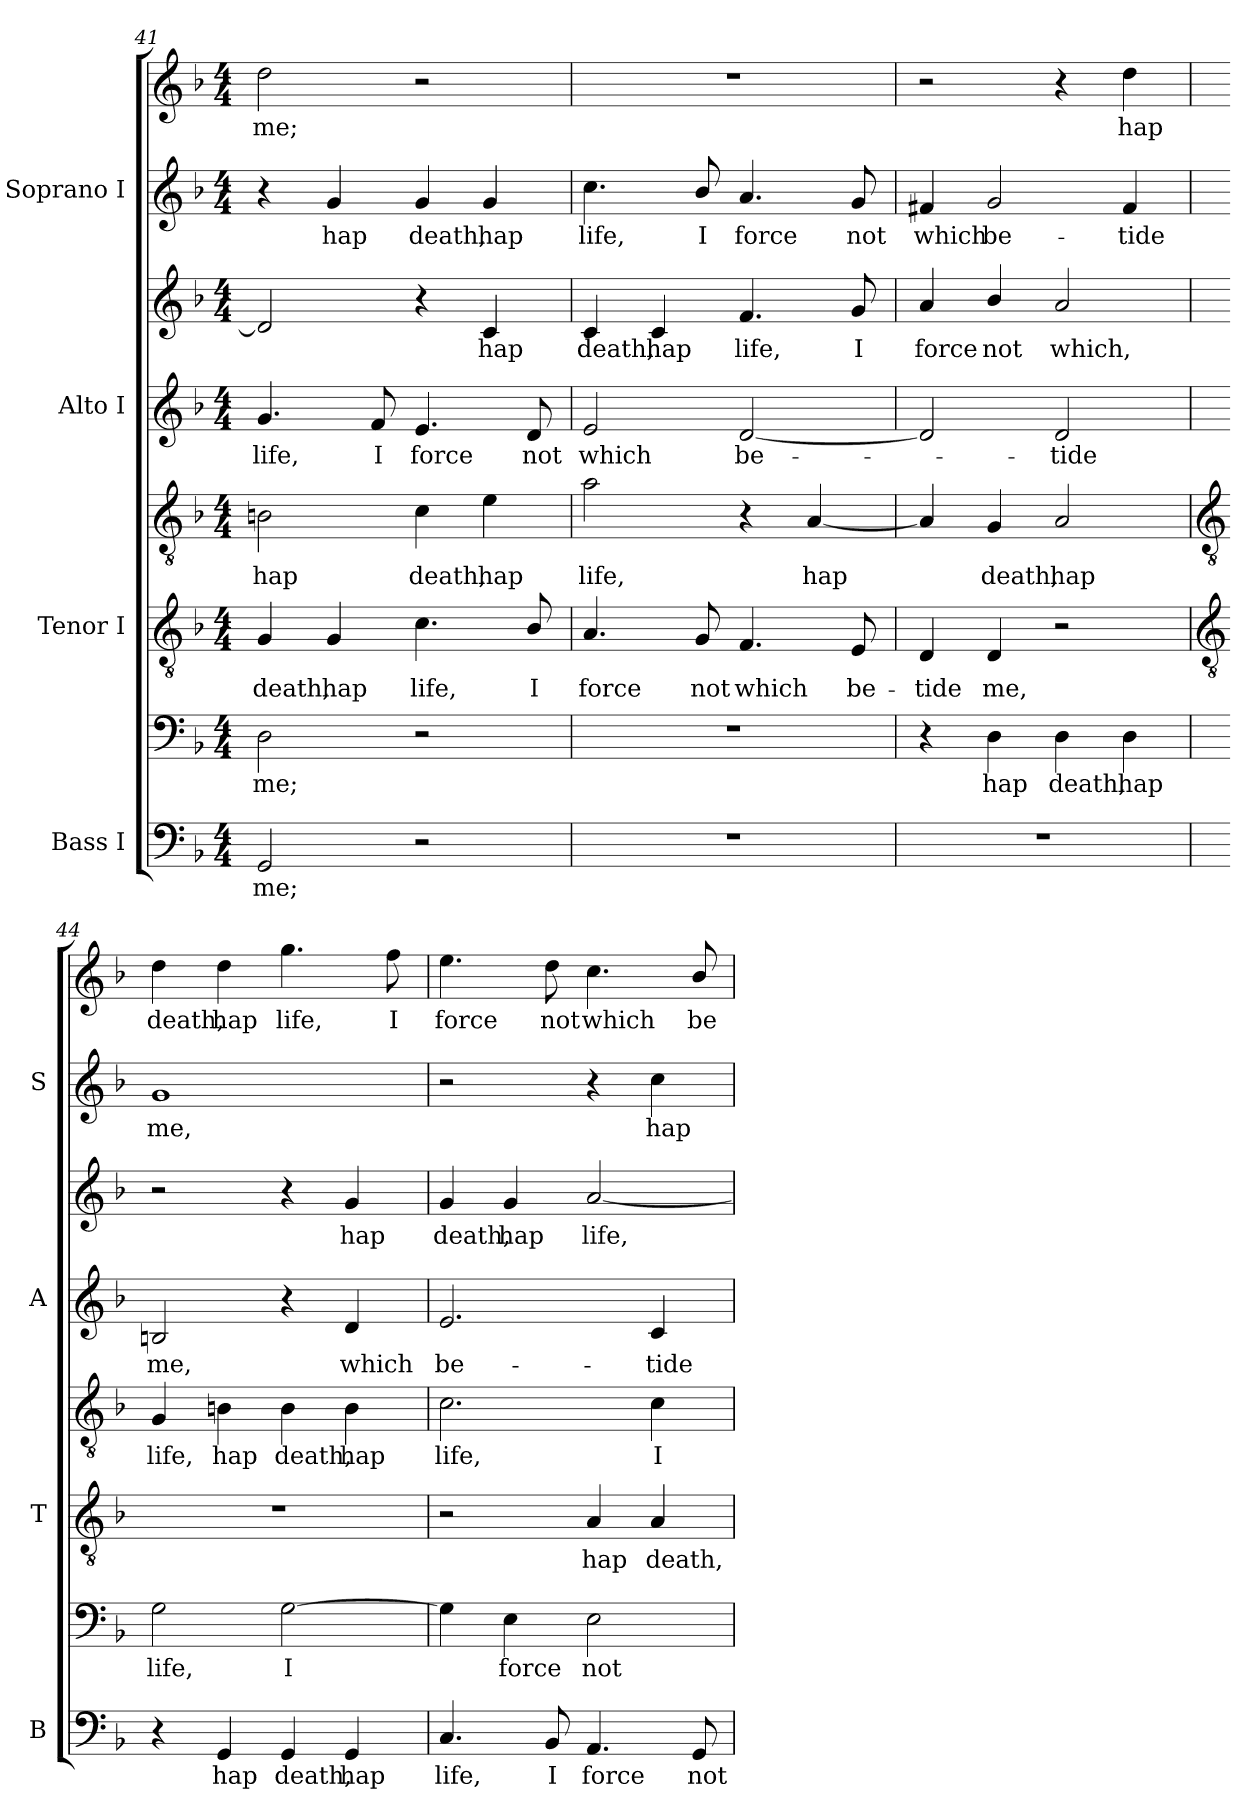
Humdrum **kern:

**kern	**text	**kern	**text	**kern	**text	**kern	**text	**kern	**text	**kern	**text	**kern	**text	**kern	**text
*part4	*part4	*part4	*part4	*part3	*part3	*part3	*part3	*part2	*part2	*part2	*part2	*part1	*part1	*part1	*part1
*staff8	*staff8	*staff7	*staff7	*staff6	*staff6	*staff5	*staff5	*staff4	*staff4	*staff3	*staff3	*staff2	*staff2	*staff1	*staff1
*I"Bass I	*	*	*	*I"Tenor I	*	*	*	*I"Alto I	*	*	*	*I"Soprano I	*	*	*
*I'B	*	*	*	*I'T	*	*	*	*I'A	*	*	*	*I'S	*	*	*
*clefF4	*	*clefF4	*	*clefGv2	*	*clefGv2	*	*clefG2	*	*clefG2	*	*clefG2	*	*clefG2	*
*k[b-]	*	*k[b-]	*	*k[b-]	*	*k[b-]	*	*k[b-]	*	*k[b-]	*	*k[b-]	*	*k[b-]	*
*F:	*	*F:	*	*F:	*	*F:	*	*F:	*	*F:	*	*F:	*	*F:	*
*M4/4	*	*M4/4	*	*M4/4	*	*M4/4	*	*M4/4	*	*M4/4	*	*M4/4	*	*M4/4	*
=41	=41	=41	=41	=41	=41	=41	=41	=41	=41	=41	=41	=41	=41	=41	=41
!	!LO:LY:b	!	!LO:LY:b	!	!LO:LY:b	!	!LO:LY:b	!	!LO:LY:b	!	!	!	!	!	!LO:LY:b
2GG	me;	2D	me;	4G	death,	2Bn	hap	4.g	life,	2d]	.	4r	.	2dd	me;
!	!	!	!	!	!LO:LY:b	!	!	!	!	!	!	!	!LO:LY:b	!	!
.	.	.	.	4G	hap	.	.	.	.	.	.	4g	hap	.	.
!	!	!	!	!	!	!	!	!	!LO:LY:b	!	!	!	!	!	!
.	.	.	.	.	.	.	.	8f	I	.	.	.	.	.	.
!	!	!	!	!	!LO:LY:b	!	!LO:LY:b	!	!LO:LY:b	!	!	!	!LO:LY:b	!	!
2r	.	2r	.	4.c	life,	4c	death,	4.e	force	4r	.	4g	death,	2r	.
!	!	!	!	!	!	!	!LO:LY:b	!	!	!	!LO:LY:b	!	!LO:LY:b	!	!
.	.	.	.	.	.	4e	hap	.	.	4c	hap	4g	hap	.	.
!	!	!	!	!	!LO:LY:b	!	!	!	!LO:LY:b	!	!	!	!	!	!
.	.	.	.	8B-/	I	.	.	8d	not	.	.	.	.	.	.
=42	=42	=42	=42	=42	=42	=42	=42	=42	=42	=42	=42	=42	=42	=42	=42
!	!	!	!	!	!LO:LY:b	!	!LO:LY:b	!	!LO:LY:b	!	!LO:LY:b	!	!LO:LY:b	!	!
1r	.	1r	.	4.A	force	2a	life,	2e	which	4c	death,	4.cc	life,	1r	.
!	!	!	!	!	!	!	!	!	!	!	!LO:LY:b	!	!	!	!
.	.	.	.	.	.	.	.	.	.	4c	hap	.	.	.	.
!	!	!	!	!	!LO:LY:b	!	!	!	!	!	!	!	!LO:LY:b	!	!
.	.	.	.	8G	not	.	.	.	.	.	.	8b-/	I	.	.
!	!	!	!	!	!LO:LY:b	!	!	!	!LO:LY:b	!	!LO:LY:b	!	!LO:LY:b	!	!
.	.	.	.	4.F	which	4r	.	[2d	be-	4.f	life,	4.a	force	.	.
!	!	!	!	!	!	!	!LO:LY:b	!	!	!	!	!	!	!	!
.	.	.	.	.	.	[4A	hap	.	.	.	.	.	.	.	.
!	!	!	!	!	!LO:LY:b	!	!	!	!	!	!LO:LY:b	!	!LO:LY:b	!	!
.	.	.	.	8E	be-	.	.	.	.	8g	I	8g	not	.	.
=43	=43	=43	=43	=43	=43	=43	=43	=43	=43	=43	=43	=43	=43	=43	=43
!	!	!	!	!	!LO:LY:b	!	!	!	!	!	!LO:LY:b	!	!LO:LY:b	!	!
1r	.	4r	.	4D	tide	4A]	.	2d]	.	4a	force	4f#X	which	2r	.
!	!	!	!LO:LY:b	!	!LO:LY:b	!	!LO:LY:b	!	!	!	!LO:LY:b	!	!LO:LY:b	!	!
.	.	4D	hap	4D	me,	4G	-death,	.	.	4b-/	not	2g	be-	.	.
!	!	!	!LO:LY:b	!	!	!	!LO:LY:b	!	!LO:LY:b	!	!LO:LY:b	!	!	!	!
.	.	4D	death,	2r	.	2A	hap	2d	tide	2a	which,	.	.	4r	.
!	!	!	!LO:LY:b	!	!	!	!	!	!	!	!	!	!LO:LY:b	!	!LO:LY:b
.	.	4D	hap	.	.	.	.	.	.	.	.	4f#	-tide	4dd	hap
!!LO:LB:g=z
=44	=44	=44	=44	=44	=44	=44	=44	=44	=44	=44	=44	=44	=44	=44	=44
*	*	*	*	*clefGv2	*	*clefGv2	*	*	*	*	*	*	*	*	*
!	!	!	!LO:LY:b	!	!	!	!LO:LY:b	!	!LO:LY:b	!	!	!	!LO:LY:b	!	!LO:LY:b
4r	.	2G	life,	1r	.	4G	life,	2Bn	me,	2r	.	1g	me,	4dd	death,
!	!LO:LY:b	!	!	!	!	!	!LO:LY:b	!	!	!	!	!	!	!	!LO:LY:b
4GG	hap	.	.	.	.	4Bn	hap	.	.	.	.	.	.	4dd	hap
!	!LO:LY:b	!	!LO:LY:b	!	!	!	!LO:LY:b	!	!	!	!	!	!	!	!LO:LY:b
4GG	death,	[2G	I	.	.	4B	death,	4r	.	4r	.	.	.	4.gg	life,
!	!LO:LY:b	!	!	!	!	!	!LO:LY:b	!	!LO:LY:b	!	!LO:LY:b	!	!	!	!
4GG	hap	.	.	.	.	4B	hap	4d	which	4g	hap	.	.	.	.
!	!	!	!	!	!	!	!	!	!	!	!	!	!	!	!LO:LY:b
.	.	.	.	.	.	.	.	.	.	.	.	.	.	8ff	I
=45	=45	=45	=45	=45	=45	=45	=45	=45	=45	=45	=45	=45	=45	=45	=45
!	!LO:LY:b	!	!	!	!	!	!LO:LY:b	!	!LO:LY:b	!	!LO:LY:b	!	!	!	!LO:LY:b
4.C	life,	4G]	.	2r	.	2.c	life,	2.e	be-	4g	death,	2r	.	4.ee	force
!	!	!	!LO:LY:b	!	!	!	!	!	!	!	!LO:LY:b	!	!	!	!
.	.	4E	force	.	.	.	.	.	.	4g	hap	.	.	.	.
!	!LO:LY:b	!	!	!	!	!	!	!	!	!	!	!	!	!	!LO:LY:b
8BB-	I	.	.	.	.	.	.	.	.	.	.	.	.	8dd	not
!	!LO:LY:b	!	!LO:LY:b	!	!LO:LY:b	!	!	!	!	!	!LO:LY:b	!	!	!	!LO:LY:b
4.AA	force	2E	not	4A	hap	.	.	.	.	[2a	life,	4r	.	4.cc	which
!	!	!	!	!	!LO:LY:b	!	!LO:LY:b	!	!LO:LY:b	!	!	!	!LO:LY:b	!	!
.	.	.	.	4A	death,	4c	I	4c	-tide	.	.	4cc	-hap	.	.
!	!LO:LY:b	!	!	!	!	!	!	!	!	!	!	!	!	!	!LO:LY:b
8GG	not	.	.	.	.	.	.	.	.	.	.	.	.	8b-/	be-
=	=	=	=	=	=	=	=	=	=	=	=	=	=	=	=
*-	*-	*-	*-	*-	*-	*-	*-	*-	*-	*-	*-	*-	*-	*-	*-
